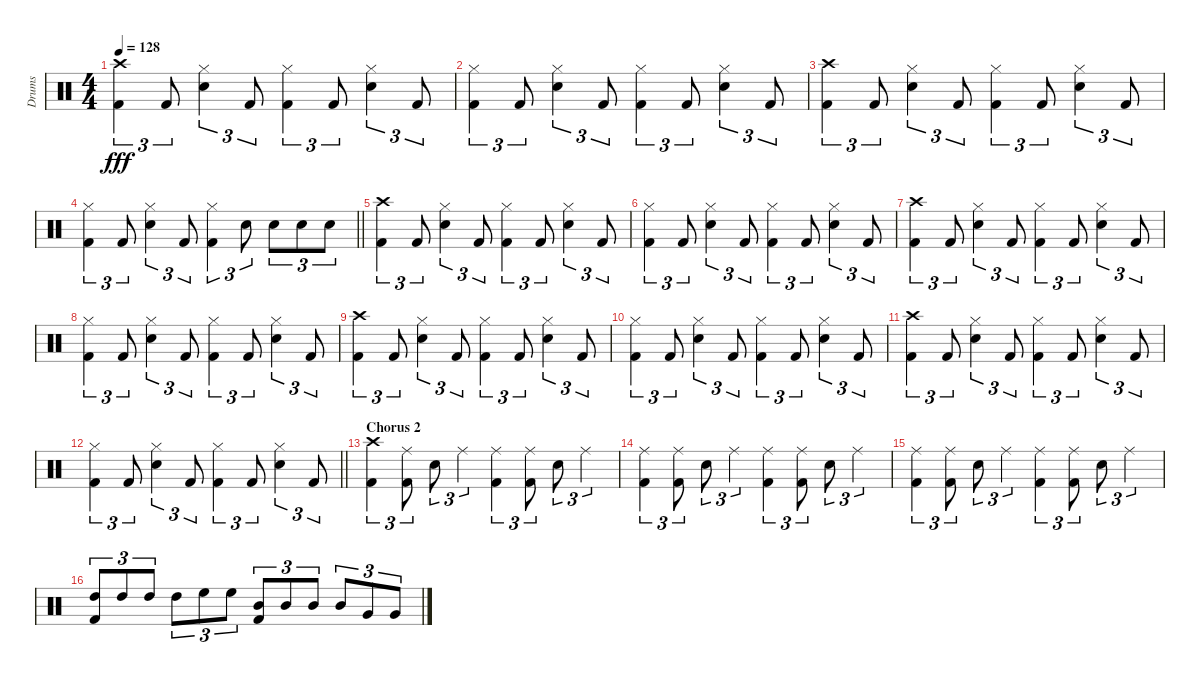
\track ("Drums" "Drums") {instrument percussion}
\staff {score}
\articulation defaults
\ts (4 4)
\tempo 128
\clef neutral
\ks c
("Crash high (hit)" "Kick (hit) 2").4{tu (3 2) dy fff} "Kick (hit) 2".8{tu (3 2)} ("Hi-Hat (closed)" "Snare (hit) 2").4{tu (3 2)} "Kick (hit) 2".8{tu (3 2)} ("Kick (hit) 2" "Hi-Hat (closed)").4{tu (3 2)} "Kick (hit) 2".8{tu (3 2)} ("Hi-Hat (closed)" "Snare (hit) 2").4{tu (3 2)} "Kick (hit) 2".8{tu (3 2)} |
("Kick (hit) 2" "Hi-Hat (closed)").4{tu (3 2)} "Kick (hit) 2".8{tu (3 2)} ("Hi-Hat (closed)" "Snare (hit) 2").4{tu (3 2)} "Kick (hit) 2".8{tu (3 2)} ("Kick (hit) 2" "Hi-Hat (closed)").4{tu (3 2)} "Kick (hit) 2".8{tu (3 2)} ("Hi-Hat (closed)" "Snare (hit) 2").4{tu (3 2)} "Kick (hit) 2".8{tu (3 2)} |
("Crash high (hit)" "Kick (hit) 2").4{tu (3 2)} "Kick (hit) 2".8{tu (3 2)} ("Hi-Hat (closed)" "Snare (hit) 2").4{tu (3 2)} "Kick (hit) 2".8{tu (3 2)} ("Kick (hit) 2" "Hi-Hat (closed)").4{tu (3 2)} "Kick (hit) 2".8{tu (3 2)} ("Hi-Hat (closed)" "Snare (hit) 2").4{tu (3 2)} "Kick (hit) 2".8{tu (3 2)} |
\barLineRight lightlight
("Kick (hit) 2" "Hi-Hat (closed)").4{tu (3 2)} "Kick (hit) 2".8{tu (3 2)} ("Hi-Hat (closed)" "Snare (hit) 2").4{tu (3 2)} "Kick (hit) 2".8{tu (3 2)} ("Kick (hit) 2" "Hi-Hat (closed)").4{tu (3 2)} "Snare (hit) 2".8{tu (3 2)} "Snare (hit) 2".8{tu (3 2)} "Snare (hit) 2".8{tu (3 2)} "Snare (hit) 2".8{tu (3 2)} |
("Crash high (hit)" "Kick (hit) 2").4{tu (3 2)} "Kick (hit) 2".8{tu (3 2)} ("Hi-Hat (closed)" "Snare (hit) 2").4{tu (3 2)} "Kick (hit) 2".8{tu (3 2)} ("Kick (hit) 2" "Hi-Hat (closed)").4{tu (3 2)} "Kick (hit) 2".8{tu (3 2)} ("Hi-Hat (closed)" "Snare (hit) 2").4{tu (3 2)} "Kick (hit) 2".8{tu (3 2)} |
("Kick (hit) 2" "Hi-Hat (closed)").4{tu (3 2)} "Kick (hit) 2".8{tu (3 2)} ("Hi-Hat (closed)" "Snare (hit) 2").4{tu (3 2)} "Kick (hit) 2".8{tu (3 2)} ("Kick (hit) 2" "Hi-Hat (closed)").4{tu (3 2)} "Kick (hit) 2".8{tu (3 2)} ("Hi-Hat (closed)" "Snare (hit) 2").4{tu (3 2)} "Kick (hit) 2".8{tu (3 2)} |
("Crash high (hit)" "Kick (hit) 2").4{tu (3 2)} "Kick (hit) 2".8{tu (3 2)} ("Hi-Hat (closed)" "Snare (hit) 2").4{tu (3 2)} "Kick (hit) 2".8{tu (3 2)} ("Kick (hit) 2" "Hi-Hat (closed)").4{tu (3 2)} "Kick (hit) 2".8{tu (3 2)} ("Hi-Hat (closed)" "Snare (hit) 2").4{tu (3 2)} "Kick (hit) 2".8{tu (3 2)} |
("Kick (hit) 2" "Hi-Hat (closed)").4{tu (3 2)} "Kick (hit) 2".8{tu (3 2)} ("Hi-Hat (closed)" "Snare (hit) 2").4{tu (3 2)} "Kick (hit) 2".8{tu (3 2)} ("Kick (hit) 2" "Hi-Hat (closed)").4{tu (3 2)} "Kick (hit) 2".8{tu (3 2)} ("Hi-Hat (closed)" "Snare (hit) 2").4{tu (3 2)} "Kick (hit) 2".8{tu (3 2)} |
("Crash high (hit)" "Kick (hit) 2").4{tu (3 2)} "Kick (hit) 2".8{tu (3 2)} ("Hi-Hat (closed)" "Snare (hit) 2").4{tu (3 2)} "Kick (hit) 2".8{tu (3 2)} ("Kick (hit) 2" "Hi-Hat (closed)").4{tu (3 2)} "Kick (hit) 2".8{tu (3 2)} ("Hi-Hat (closed)" "Snare (hit) 2").4{tu (3 2)} "Kick (hit) 2".8{tu (3 2)} |
("Kick (hit) 2" "Hi-Hat (closed)").4{tu (3 2)} "Kick (hit) 2".8{tu (3 2)} ("Hi-Hat (closed)" "Snare (hit) 2").4{tu (3 2)} "Kick (hit) 2".8{tu (3 2)} ("Kick (hit) 2" "Hi-Hat (closed)").4{tu (3 2)} "Kick (hit) 2".8{tu (3 2)} ("Hi-Hat (closed)" "Snare (hit) 2").4{tu (3 2)} "Kick (hit) 2".8{tu (3 2)} |
("Crash high (hit)" "Kick (hit) 2").4{tu (3 2)} "Kick (hit) 2".8{tu (3 2)} ("Hi-Hat (closed)" "Snare (hit) 2").4{tu (3 2)} "Kick (hit) 2".8{tu (3 2)} ("Kick (hit) 2" "Hi-Hat (closed)").4{tu (3 2)} "Kick (hit) 2".8{tu (3 2)} ("Hi-Hat (closed)" "Snare (hit) 2").4{tu (3 2)} "Kick (hit) 2".8{tu (3 2)} |
\barLineRight lightlight
("Kick (hit) 2" "Hi-Hat (closed)").4{tu (3 2)} "Kick (hit) 2".8{tu (3 2)} ("Hi-Hat (closed)" "Snare (hit) 2").4{tu (3 2)} "Kick (hit) 2".8{tu (3 2)} ("Kick (hit) 2" "Hi-Hat (closed)").4{tu (3 2)} "Kick (hit) 2".8{tu (3 2)} ("Hi-Hat (closed)" "Snare (hit) 2").4{tu (3 2)} "Kick (hit) 2".8{tu (3 2)} |
\section ("" "Chorus 2")
("Kick (hit) 2" "Crash high (hit)").4{tu (3 2)} ("Kick (hit) 2" "Ride (middle)").8{tu (3 2)} "Snare (hit) 2".8{tu (3 2)} "Ride (middle)".4{tu (3 2)} ("Kick (hit) 2" "Ride (middle)").4{tu (3 2)} ("Kick (hit) 2" "Ride (middle)").8{tu (3 2)} "Snare (hit) 2".8{tu (3 2)} "Ride (middle)".4{tu (3 2)} |
("Kick (hit) 2" "Ride (middle)").4{tu (3 2)} ("Kick (hit) 2" "Ride (middle)").8{tu (3 2)} "Snare (hit) 2".8{tu (3 2)} "Ride (middle)".4{tu (3 2)} ("Kick (hit) 2" "Ride (middle)").4{tu (3 2)} ("Kick (hit) 2" "Ride (middle)").8{tu (3 2)} "Snare (hit) 2".8{tu (3 2)} "Ride (middle)".4{tu (3 2)} |
("Kick (hit) 2" "Ride (middle)").4{tu (3 2)} ("Kick (hit) 2" "Ride (middle)").8{tu (3 2)} "Snare (hit) 2".8{tu (3 2)} "Ride (middle)".4{tu (3 2)} ("Kick (hit) 2" "Ride (middle)").4{tu (3 2)} ("Kick (hit) 2" "Ride (middle)").8{tu (3 2)} "Snare (hit) 2".8{tu (3 2)} "Ride (middle)".4{tu (3 2)} |
("Kick (hit) 2" "High Tom (hit)").8{tu (3 2)} "High Tom (hit)".8{tu (3 2)} "High Tom (hit)".8{tu (3 2)} "High Tom (hit)".8{tu (3 2)} "High Floor Tom (hit)".8{tu (3 2)} "High Floor Tom (hit)".8{tu (3 2)} ("Mid Tom (hit)" "Kick (hit) 2").8{tu (3 2)} "Mid Tom (hit)".8{tu (3 2)} "Mid Tom (hit)".8{tu (3 2)} "Mid Tom (hit)".8{tu (3 2)} "Very Low Tom (hit)".8{tu (3 2)} "Very Low Tom (hit)".8{tu (3 2)}
